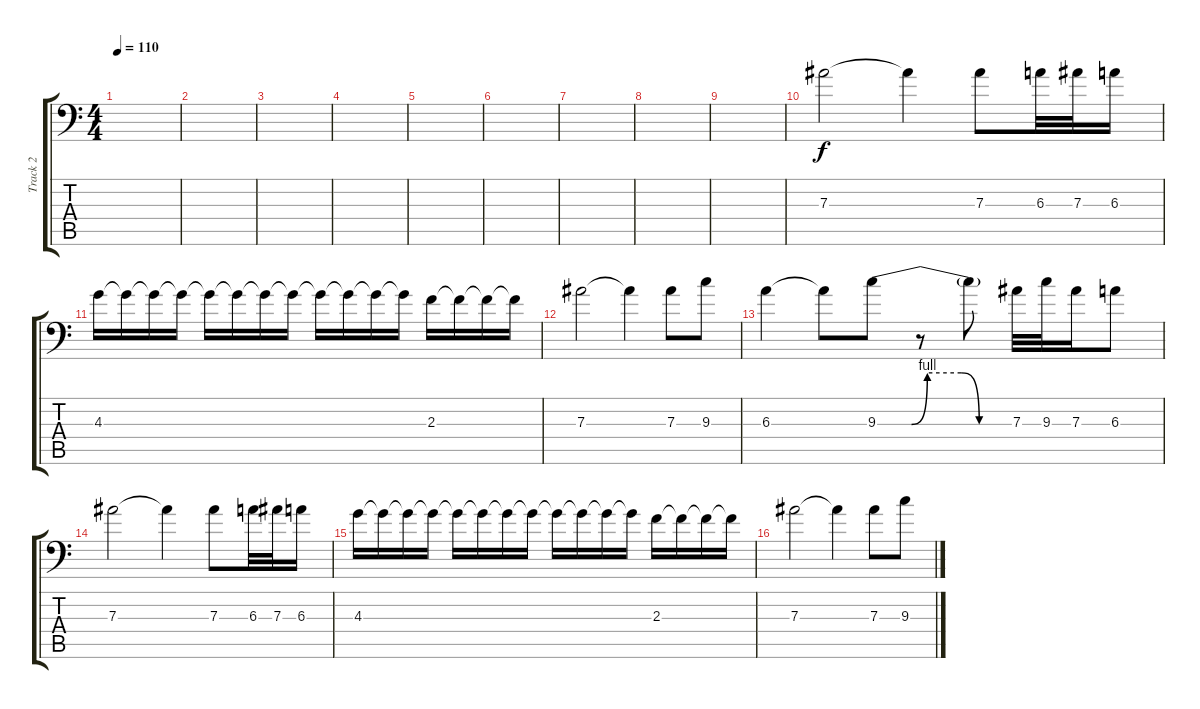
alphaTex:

\track ("Track 2" "Track 2") {instrument distortionguitar}
\staff {score tabs}
\tuning (C4 G3 Eb3 Bb2 F2 Bb1) {hide}
\ts (4 4)
\tempo 110
\clef f4
\ks c
|
|
|
|
|
|
|
|
|
7.3.2 7.3{t}.4 7.3.8 6.3.32 7.3.32 6.3.16 |
4.3.16 4.3{t}.16 4.3{t}.16 4.3{t}.16 4.3{t}.16 4.3{t}.16 4.3{t}.16 4.3{t}.16 4.3{t}.16 4.3{t}.16 4.3{t}.16 4.3{t}.16 2.3.16 2.3{t}.16 2.3{t}.16 2.3{t}.16 |
7.3.2 7.3{t}.4 7.3.8 9.3.8 |
6.3.4 6.3{t}.8 9.3{be (custom 0 0 15 0 22 4 37 4 45 0 60 0)}.8 r.8 9.3{t}.8 7.3.32 9.3.32 7.3.16 6.3.8 |
7.3.2 7.3{t}.4 7.3.8 6.3.32 7.3.32 6.3.16 |
4.3.16 4.3{t}.16 4.3{t}.16 4.3{t}.16 4.3{t}.16 4.3{t}.16 4.3{t}.16 4.3{t}.16 4.3{t}.16 4.3{t}.16 4.3{t}.16 4.3{t}.16 2.3.16 2.3{t}.16 2.3{t}.16 2.3{t}.16 |
7.3.2 7.3{t}.4 7.3.8 9.3.8
